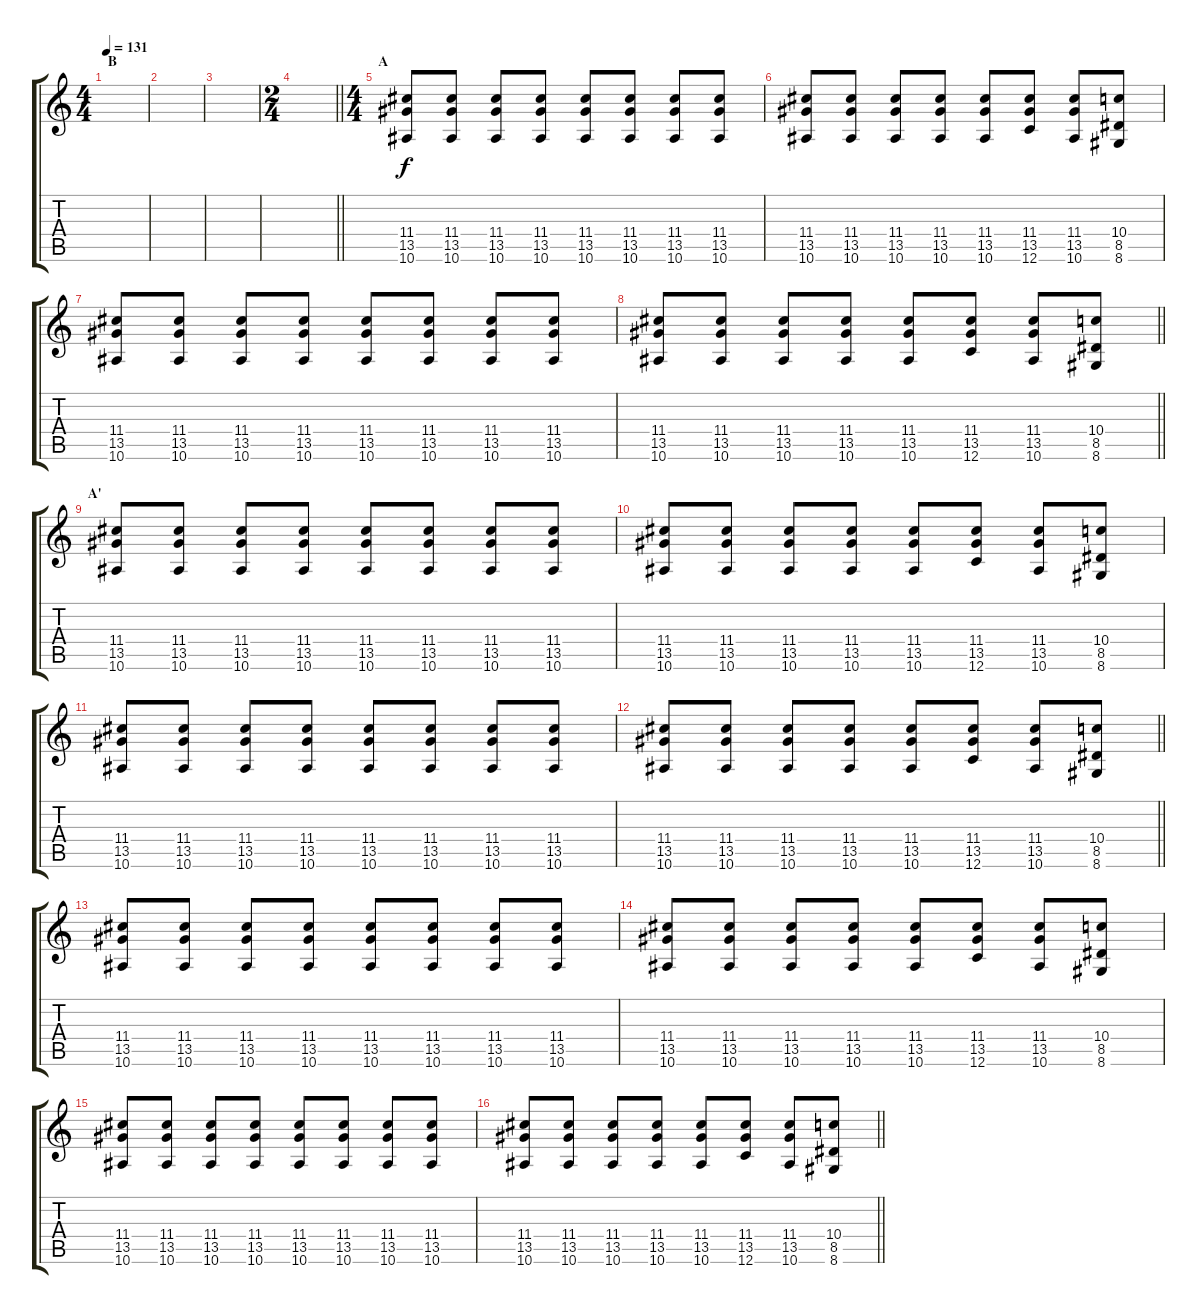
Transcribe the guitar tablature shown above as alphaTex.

\track "" {instrument overdrivenguitar}
\staff {score tabs}
\tuning (G4 E4 A3 D3 G2 C2) {hide}
\ts (4 4)
\section ("" "B")
\tempo 131
\clef g2
\ks c
|
|
|
\ts (2 4)
\barLineRight lightlight
|
\ts (4 4)
\section ("" "A")
(11.4 13.5 10.6).8 (11.4 13.5 10.6).8 (11.4 13.5 10.6).8 (11.4 13.5 10.6).8 (11.4 13.5 10.6).8 (11.4 13.5 10.6).8 (11.4 13.5 10.6).8 (11.4 13.5 10.6).8 |
(11.4 13.5 10.6).8 (11.4 13.5 10.6).8 (11.4 13.5 10.6).8 (11.4 13.5 10.6).8 (11.4 13.5 10.6).8 (11.4 13.5 12.6).8 (11.4 13.5 10.6).8 (10.4 8.5 8.6).8 |
(11.4 13.5 10.6).8 (11.4 13.5 10.6).8 (11.4 13.5 10.6).8 (11.4 13.5 10.6).8 (11.4 13.5 10.6).8 (11.4 13.5 10.6).8 (11.4 13.5 10.6).8 (11.4 13.5 10.6).8 |
\barLineRight lightlight
(11.4 13.5 10.6).8 (11.4 13.5 10.6).8 (11.4 13.5 10.6).8 (11.4 13.5 10.6).8 (11.4 13.5 10.6).8 (11.4 13.5 12.6).8 (11.4 13.5 10.6).8 (10.4 8.5 8.6).8 |
\section ("" "A'")
(11.4 13.5 10.6).8 (11.4 13.5 10.6).8 (11.4 13.5 10.6).8 (11.4 13.5 10.6).8 (11.4 13.5 10.6).8 (11.4 13.5 10.6).8 (11.4 13.5 10.6).8 (11.4 13.5 10.6).8 |
(11.4 13.5 10.6).8 (11.4 13.5 10.6).8 (11.4 13.5 10.6).8 (11.4 13.5 10.6).8 (11.4 13.5 10.6).8 (11.4 13.5 12.6).8 (11.4 13.5 10.6).8 (10.4 8.5 8.6).8 |
(11.4 13.5 10.6).8 (11.4 13.5 10.6).8 (11.4 13.5 10.6).8 (11.4 13.5 10.6).8 (11.4 13.5 10.6).8 (11.4 13.5 10.6).8 (11.4 13.5 10.6).8 (11.4 13.5 10.6).8 |
\barLineRight lightlight
(11.4 13.5 10.6).8 (11.4 13.5 10.6).8 (11.4 13.5 10.6).8 (11.4 13.5 10.6).8 (11.4 13.5 10.6).8 (11.4 13.5 12.6).8 (11.4 13.5 10.6).8 (10.4 8.5 8.6).8 |
(11.4 13.5 10.6).8 (11.4 13.5 10.6).8 (11.4 13.5 10.6).8 (11.4 13.5 10.6).8 (11.4 13.5 10.6).8 (11.4 13.5 10.6).8 (11.4 13.5 10.6).8 (11.4 13.5 10.6).8 |
(11.4 13.5 10.6).8 (11.4 13.5 10.6).8 (11.4 13.5 10.6).8 (11.4 13.5 10.6).8 (11.4 13.5 10.6).8 (11.4 13.5 12.6).8 (11.4 13.5 10.6).8 (10.4 8.5 8.6).8 |
(11.4 13.5 10.6).8 (11.4 13.5 10.6).8 (11.4 13.5 10.6).8 (11.4 13.5 10.6).8 (11.4 13.5 10.6).8 (11.4 13.5 10.6).8 (11.4 13.5 10.6).8 (11.4 13.5 10.6).8 |
\barLineRight lightlight
(11.4 13.5 10.6).8 (11.4 13.5 10.6).8 (11.4 13.5 10.6).8 (11.4 13.5 10.6).8 (11.4 13.5 10.6).8 (11.4 13.5 12.6).8 (11.4 13.5 10.6).8 (10.4 8.5 8.6).8
